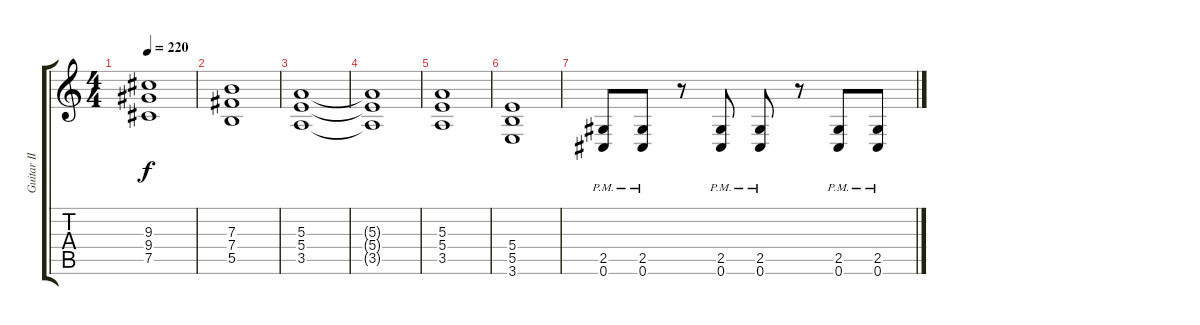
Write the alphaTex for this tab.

\track ("Guitar II" "Guitar II") {instrument distortionguitar}
\staff {score tabs}
\tuning (Db4 Ab3 E3 B2 Gb2 Db2) {hide}
\ts (4 4)
\tempo 220
\clef g2
\ks c
(9.3 9.4 7.5).1{dy f} |
(7.3 7.4 5.5).1 |
(5.3 5.4 3.5).1 |
(5.3{t} 5.4{t} 3.5{t}).1 |
(5.3 5.4 3.5).1 |
(5.4 5.5 3.6).1 |
(2.5{pm} 0.6{pm}).8 (2.5{pm} 0.6{pm}).8 r.8 (2.5{pm} 0.6{pm}).8 (2.5{pm} 0.6{pm}).8 r.8 (2.5{pm} 0.6{pm}).8 (2.5{pm} 0.6{pm}).8
